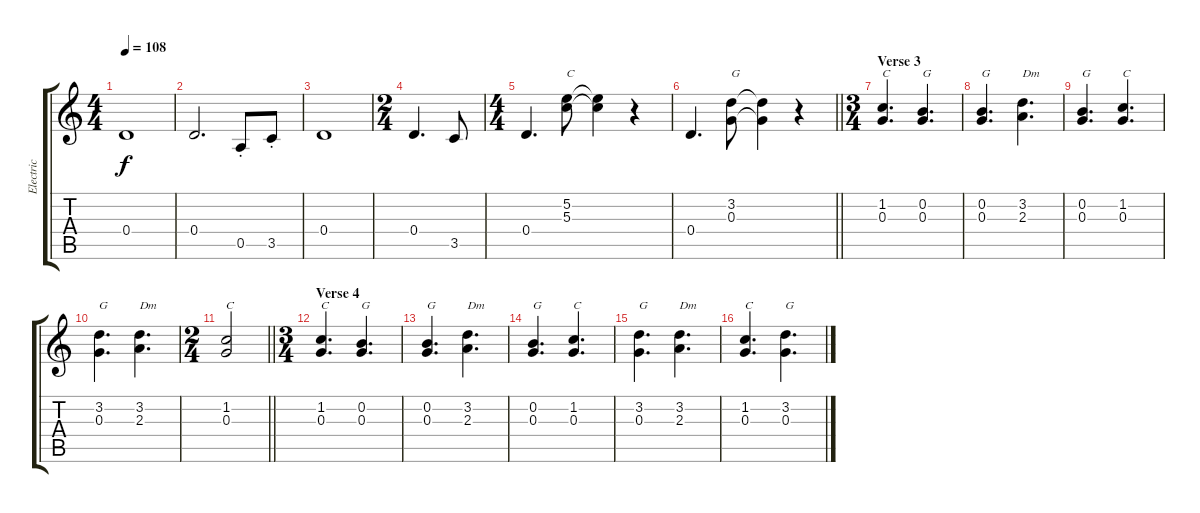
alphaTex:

\track ("Electric" "Electric") {instrument overdrivenguitar}
\staff {score tabs}
\tuning (E4 B3 G3 D3 A2 E2) {hide}
\ts (4 4)
\tempo 108
\clef g2
\ks c
0.4.1{dy f} |
0.4.2{d} 0.5{st}.8 3.5{st}.8 |
0.4.1 |
\ts (2 4)
0.4.4{d} 3.5.8 |
\ts (4 4)
0.4.4{d} (5.2 5.3).8{txt "C"} (5.2{t} 5.3{t}).4 r.4 |
\barLineRight lightlight
0.4.4{d} (3.2 0.3).8{txt "G"} (3.2{t} 0.3{t}).4 r.4 |
\ts (3 4)
\section ("" "Verse 3")
(1.2 0.3).4{d txt "C"} (0.2 0.3).4{d txt "G"} |
(0.2 0.3).4{d txt "G"} (3.2 2.3).4{d txt "Dm"} |
(0.2 0.3).4{d txt "G"} (1.2 0.3).4{d txt "C"} |
(3.2 0.3).4{d txt "G"} (3.2 2.3).4{d txt "Dm"} |
\ts (2 4)
\barLineRight lightlight
(1.2 0.3).2{txt "C"} |
\ts (3 4)
\section ("" "Verse 4")
(1.2 0.3).4{d txt "C"} (0.2 0.3).4{d txt "G"} |
(0.2 0.3).4{d txt "G"} (3.2 2.3).4{d txt "Dm"} |
(0.2 0.3).4{d txt "G"} (1.2 0.3).4{d txt "C"} |
(3.2 0.3).4{d txt "G"} (3.2 2.3).4{d txt "Dm"} |
(1.2 0.3).4{d txt "C"} (3.2 0.3).4{d txt "G"}
